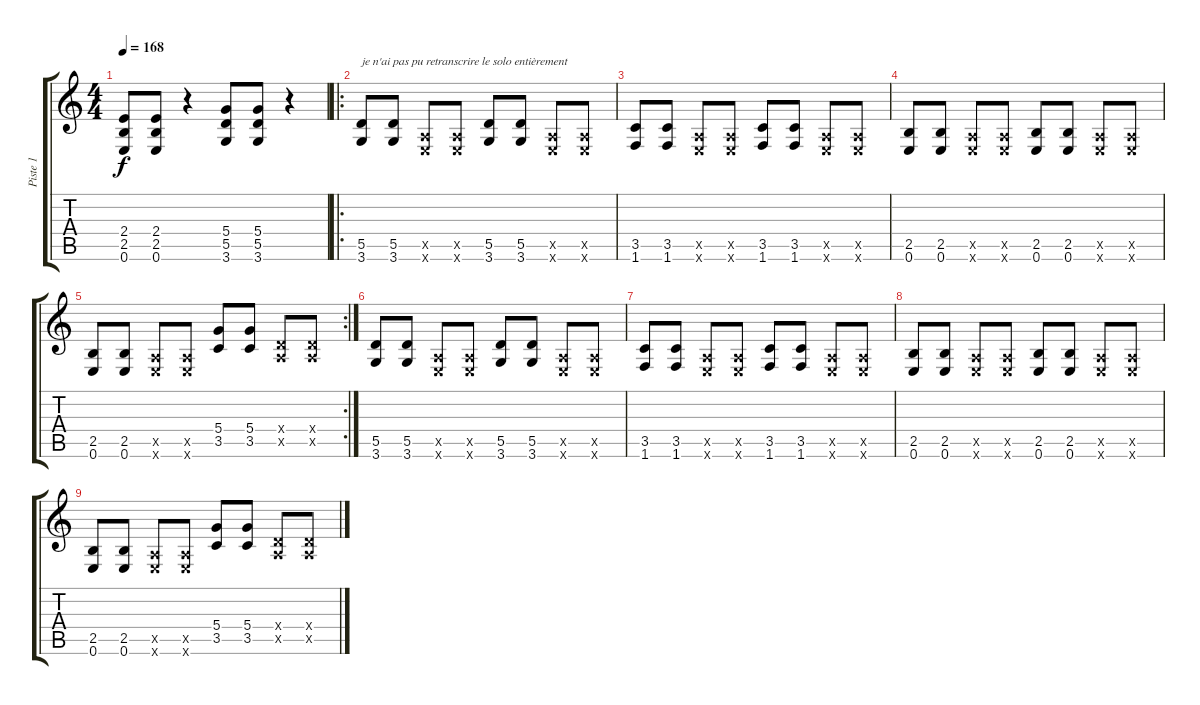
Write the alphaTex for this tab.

\track ("Piste 1" "Piste 1") {instrument distortionguitar}
\staff {score tabs}
\tuning (E4 B3 G3 D3 A2 E2) {hide}
\ts (4 4)
\tempo 168
\clef g2
\ks c
(2.4 2.5 0.6).8{dy f} (2.4 2.5 0.6).8 r.4 (5.4 5.5 3.6).8 (5.4 5.5 3.6).8 r.4 |
\ro
(5.5 3.6).8{txt "je n'ai pas pu retranscrire le solo entièrement"} (5.5 3.6).8 (0.5{x} 0.6{x}).8 (0.5{x} 0.6{x}).8 (5.5 3.6).8 (5.5 3.6).8 (0.5{x} 0.6{x}).8 (0.5{x} 0.6{x}).8 |
(3.5 1.6).8 (3.5 1.6).8 (0.5{x} 0.6{x}).8 (0.5{x} 0.6{x}).8 (3.5 1.6).8 (3.5 1.6).8 (0.5{x} 0.6{x}).8 (0.5{x} 0.6{x}).8 |
(2.5 0.6).8 (2.5 0.6).8 (0.5{x} 0.6{x}).8 (0.5{x} 0.6{x}).8 (2.5 0.6).8 (2.5 0.6).8 (0.5{x} 0.6{x}).8 (0.5{x} 0.6{x}).8 |
\rc 2
(2.5 0.6).8 (2.5 0.6).8 (0.5{x} 0.6{x}).8 (0.5{x} 0.6{x}).8 (5.4 3.5).8 (5.4 3.5).8 (0.4{x} 0.5{x}).8 (0.4{x} 0.5{x}).8 |
(5.5 3.6).8 (5.5 3.6).8 (0.5{x} 0.6{x}).8 (0.5{x} 0.6{x}).8 (5.5 3.6).8 (5.5 3.6).8 (0.5{x} 0.6{x}).8 (0.5{x} 0.6{x}).8 |
(3.5 1.6).8 (3.5 1.6).8 (0.5{x} 0.6{x}).8 (0.5{x} 0.6{x}).8 (3.5 1.6).8 (3.5 1.6).8 (0.5{x} 0.6{x}).8 (0.5{x} 0.6{x}).8 |
(2.5 0.6).8 (2.5 0.6).8 (0.5{x} 0.6{x}).8 (0.5{x} 0.6{x}).8 (2.5 0.6).8 (2.5 0.6).8 (0.5{x} 0.6{x}).8 (0.5{x} 0.6{x}).8 |
(2.5 0.6).8 (2.5 0.6).8 (0.5{x} 0.6{x}).8 (0.5{x} 0.6{x}).8 (5.4 3.5).8 (5.4 3.5).8 (0.4{x} 0.5{x}).8 (0.4{x} 0.5{x}).8
